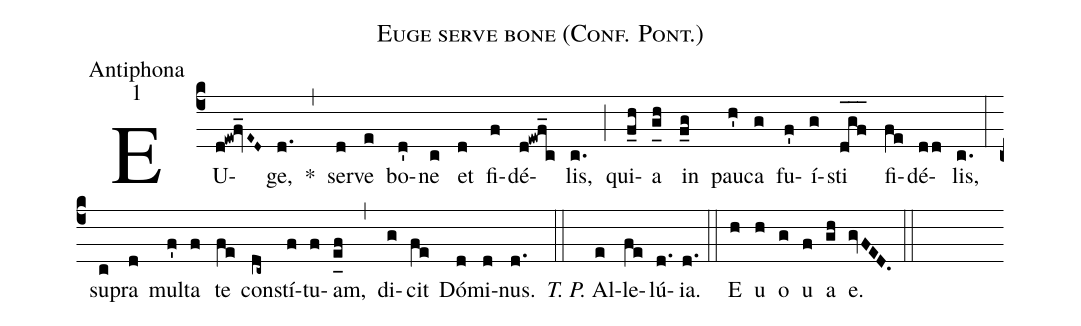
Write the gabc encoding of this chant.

name:Euge serve bone (Conf. Pont.);
office-part:Antiphona;
mode:1;
%%
(c4) EU(d!ew!fv_E~D~)ge,(d.) *(,) ser(d)ve(e) bo(d')ne(c) et(d) fi(f)dé(d!ewf_c)lis,(c.) (;) qui(f_h)a(g_[uh:l]h) in(f_g) pau(h')ca(g) fu(f')í(g)sti(d_[oh:h]g_[oh:h]f_[oh:h]) fi(fe)dé(dd)lis,(c.) (:) su(c)pra(d) mul(f')ta(f) te(fe) con(dc~)stí(f)tu(f)am,(e_[uh:l]f) (,) di(g)cit(fe) Dó(d)mi(d)nus.(d.) (::) <i>T. P.</i> Al(e)le(fe)lú(d.){ia}.(d.) (::) <eu>E(h) u(h) o(g) u(f) a(gh) e.</eu>(gvFED.) (::)
